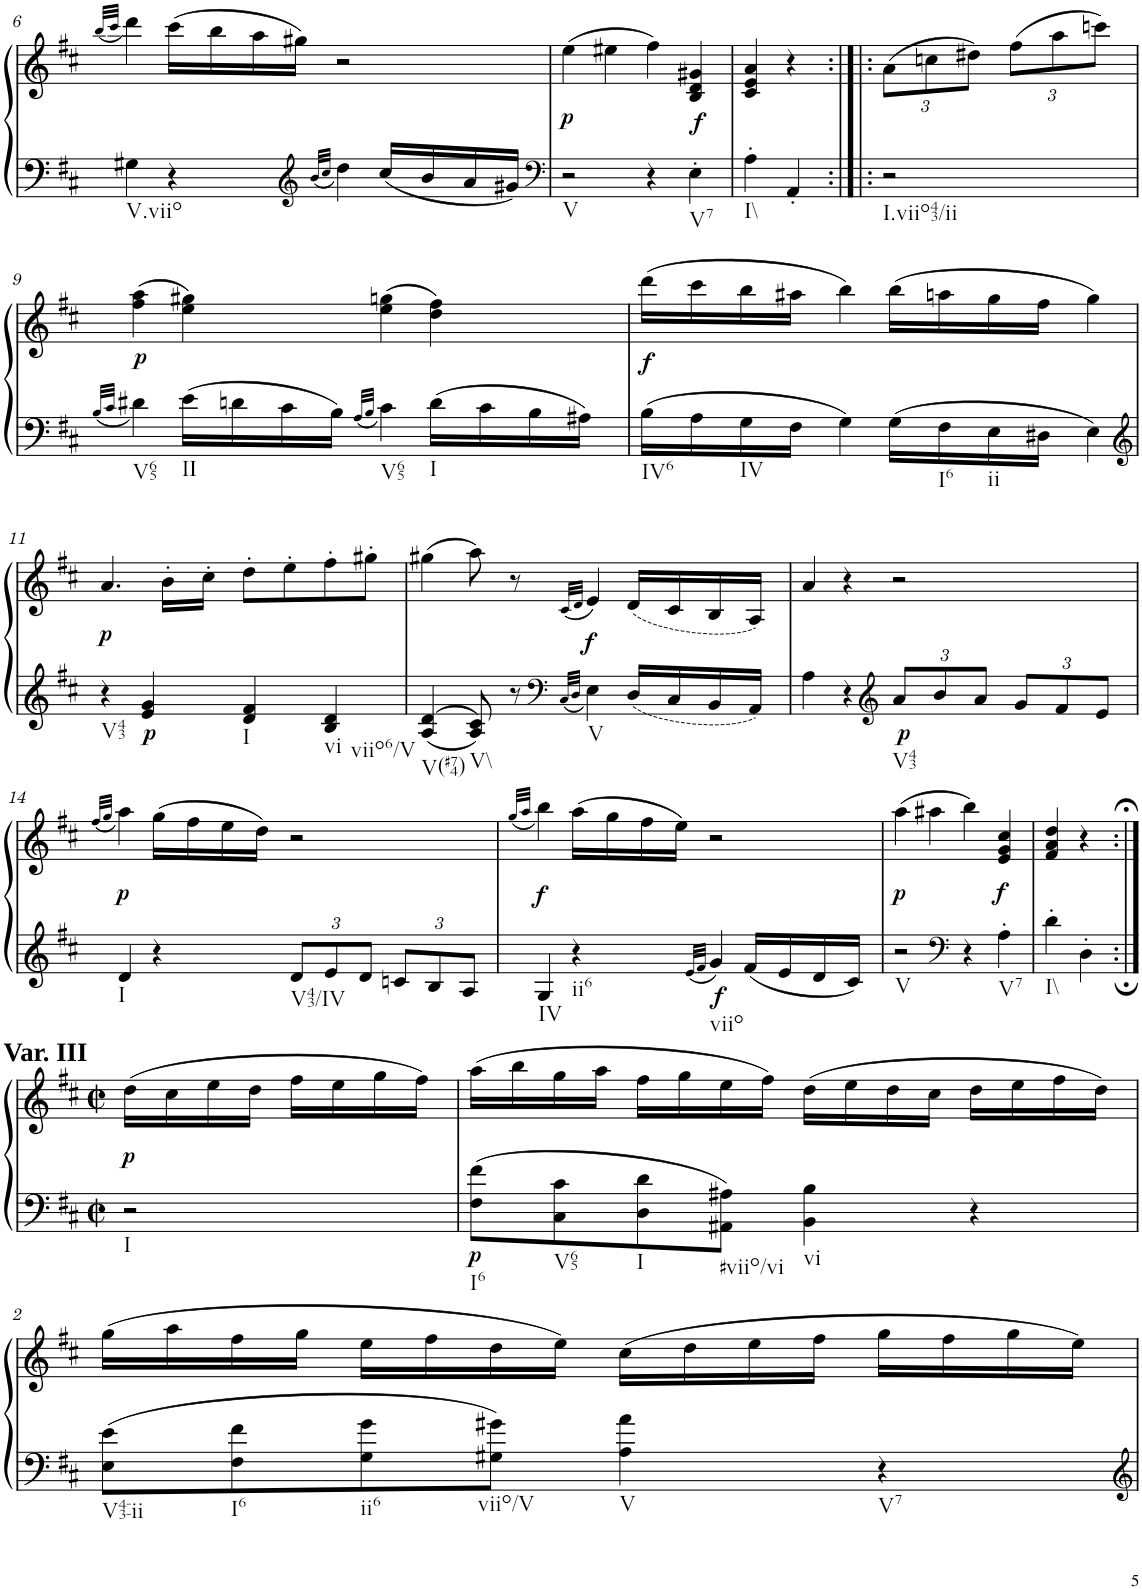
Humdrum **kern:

**kern	**kern	**dynam
*part1	*part1	*part1
*staff2	*staff1	*staff1/2
*I"unbenannt2	*	*
!!LO:PB:g=z
*clefF4	*clefG2	*
*k[f#c#]	*k[f#c#]	*
*M2/2	*M2/2	*
*met(c|)	*met(c|)	*
=6	=6	=6
.	(32qbb/LLL	.
.	32qccc#/JJJ	.
!LO:TX:b:t=V.viio	!	!
4G#X\	4ddd\)	.
4r	(16ccc#\LL	.
.	16bb\	.
.	16aa\	.
.	16gg#X\JJ)	.
*clefG2	*	*
32qb/LLL	.	.
32qcc#/JJJ	.	.
4dd\	2r	.
16cc#/LL	.	.
16b/	.	.
16a/	.	.
16g#X/JJ	.	.
=7	=7	=7
*clefF4	*	*
!LO:TX:b:t=V	!	!
!	!	!LO:DY:b
2r	(4ee\	p
.	4ee#X\	.
4r	4ff#\)	.
!LO:TX:b:t=V7	!	!
!	!	!LO:DY:b
4E'\	4B/ 4d/ 4g#X/	f
=8	=8	=8
!LO:TX:b:t=I\\	!	!
4A'\	4c#/ 4e/ 4a/	.
4AA'/	4r	.
=8X1:|!|:	=8X1:|!|:	=8X1:|!|:
*	*Xbrackettup	*
!LO:TX:b:t=I.viio43/ii	!	!
2r	(12a\L	.
.	12ccn\	.
.	12dd#X\J)	.
.	(12ff#\L	.
.	12aa\	.
.	12cccn\J)	.
!!LO:LB:g=z
=9	=9	=9
32qB/LLL	.	.
32qc#/JJJ	.	.
!LO:TX:b:t=V65	!	!
!	!	!LO:DY:b
4d#X\	(4ff#\ 4aa\	p
!LO:TX:b:t=II	!	!
16e\LL	4ee\ 4gg#X\)	.
16dn\	.	.
16c#\	.	.
16B\JJ	.	.
32qA/LLL	.	.
32qB/JJJ	.	.
!LO:TX:b:t=V65	!	!
4c#\	(4ee\ 4ggn\	.
!LO:TX:b:t=I	!	!
16d\LL	4dd\ 4ff#\)	.
16c#\	.	.
16B\	.	.
16A#X\JJ	.	.
=10	=10	=10
!LO:TX:b:t=IV6	!	!
!	!	!LO:DY:b
16B\LL	(16ddd\LL	f
16A\	16ccc#\	.
!LO:TX:b:t=IV	!	!
16G\	16bb\	.
16F#\JJ	16aa#X\JJ	.
4G\	4bb\)	.
16G\LL	(16bb\LL	.
!LO:TX:b:t=I6	!	!
16F#\	16aan\	.
!LO:TX:b:t=ii	!	!
16E\	16gg\	.
16D#X\JJ	16ff#\JJ	.
4E\	4gg\)	.
!!LO:LB:g=z
=11	=11	=11
*clefG2	*	*
!LO:TX:b:t=V43	!	!
!	!	!LO:DY:b
4r	4.a/	p
!	!	!LO:DY:b=2
4e/ 4g/	.	p
.	16b'\LL	.
.	16cc#'\JJ	.
!LO:TX:b:t=I	!	!
4d/ 4f#/	8dd'\L	.
.	8ee'\	.
!LO:TX:b:t=vi	!	!
!LO:TX:b:t=viio6/V	!	!
4B/ 4d/	8ff#'\	.
.	8gg#X'\J	.
=12	=12	=12
!LO:TX:b:t=V(#74)	!	!
4A/ 4d/	(4gg#X\	.
!LO:TX:b:t=V\\	!	!
8A/ 8c#/	8aa\)	.
8r	8r	.
*clefF4	*	*
32qC#/LLL	(32qc#/LLL	.
32qD/JJJ	32qd/JJJ	.
!LO:TX:b:t=V	!	!
!	!	!LO:DY:b
4E\	4e/)	f
16D/LL	(16d/LL	.
16C#/	16c#/	.
16BB/	16B/	.
16AA/JJ	16A/JJ)	.
=13	=13	=13
4A\	4a/	.
4r	4r	.
*clefG2	*	*
*Xbrackettup	*	*
!LO:TX:b:t=V43	!	!
!	!	!LO:DY:b=2
12a/L	2r	p
12b/	.	.
12a/J	.	.
12g/L	.	.
12f#/	.	.
12e/J	.	.
!!LO:LB:g=z
=14	=14	=14
.	(32qff#/LLL	.
.	32qgg/JJJ	.
!LO:TX:b:t=I	!	!
!	!	!LO:DY:b
4d/	4aa\)	p
4r	(16gg\LL	.
.	16ff#\	.
.	16ee\	.
.	16dd\JJ)	.
!LO:TX:b:t=V43/IV	!	!
12d/L	2r	.
12e/	.	.
12d/J	.	.
12cn/L	.	.
12B/	.	.
12A/J	.	.
=15	=15	=15
.	(32qgg/LLL	.
.	32qaa/JJJ	.
!LO:TX:b:t=IV	!	!
!	!	!LO:DY:b
4G/	4bb\)	f
!LO:TX:b:t=ii6	!	!
4r	(16aa\LL	.
.	16gg\	.
.	16ff#\	.
.	16ee\JJ)	.
32qe/LLL	.	.
32qf#/JJJ	.	.
!LO:TX:b:t=viio	!	!
!	!	!LO:DY:b=2
4g/	2r	f
16f#/LL	.	.
16e/	.	.
16d/	.	.
16c#/JJ	.	.
=16	=16	=16
!LO:TX:b:t=V	!	!
!	!	!LO:DY:b
2r	(4aa\	p
.	4aa#X\	.
*clefF4	*	*
4r	4bb\)	.
!LO:TX:b:t=V7	!	!
!	!	!LO:DY:b
4A'\	4e/ 4g/ 4cc#/	f
=17	=17	=17
!LO:TX:b:t=I\\	!	!
4d'\	4f#/ 4a/ 4dd/	.
4D'\	4r	.
!!LO:LB:g=z
=:|!	=:|!	=:|!
*clefF4	*clefG2	*
*M2/2	*M2/2	*
*met(c|)	*met(c|)	*
!	!LO:TX:a:B:t=Var. III	!
!LO:TX:b:t=I	!	!
!	!	!LO:DY:b
2r	(16dd\LL	p
.	16cc#\	.
.	16ee\	.
.	16dd\JJ	.
.	16ff#\LL	.
.	16ee\	.
.	16gg\	.
.	16ff#\JJ)	.
=1	=1	=1
!LO:TX:b:t=I6	!	!
!	!	!LO:DY:b=2
8F#\ 8f#\L	(16aa\LL	p
.	16bb\	.
!LO:TX:b:t=V65	!	!
8C#\ 8c#\	16gg\	.
.	16aa\JJ	.
!LO:TX:b:t=I	!	!
8D\ 8d\	16ff#\LL	.
.	16gg\	.
!LO:TX:b:t=#viio/vi	!	!
8AA#X\ 8A#X\J	16ee\	.
.	16ff#\JJ)	.
!LO:TX:b:t=vi	!	!
4BB\ 4B\	(16dd\LL	.
.	16ee\	.
.	16dd\	.
.	16cc#\JJ	.
4r	16dd\LL	.
.	16ee\	.
.	16ff#\	.
.	16dd\JJ)	.
!!LO:LB:g=z
=2	=2	=2
!LO:TX:b:t=V43-ii	!	!
8E\ 8e\L	(16gg\LL	.
.	16aa\	.
!LO:TX:b:t=I6	!	!
8F#\ 8f#\	16ff#\	.
.	16gg\JJ	.
!LO:TX:b:t=ii6	!	!
8G\ 8g\	16ee\LL	.
.	16ff#\	.
!LO:TX:b:t=viio/V	!	!
8G#X\ 8g#X\J	16dd\	.
.	16ee\JJ)	.
!LO:TX:b:t=V	!	!
4A\ 4a\	(16cc#\LL	.
.	16dd\	.
.	16ee\	.
.	16ff#\JJ	.
!LO:TX:b:t=V7	!	!
4r	16gg\LL	.
.	16ff#\	.
.	16gg\	.
.	16ee\JJ)	.
=	=	=
*-	*-	*-
